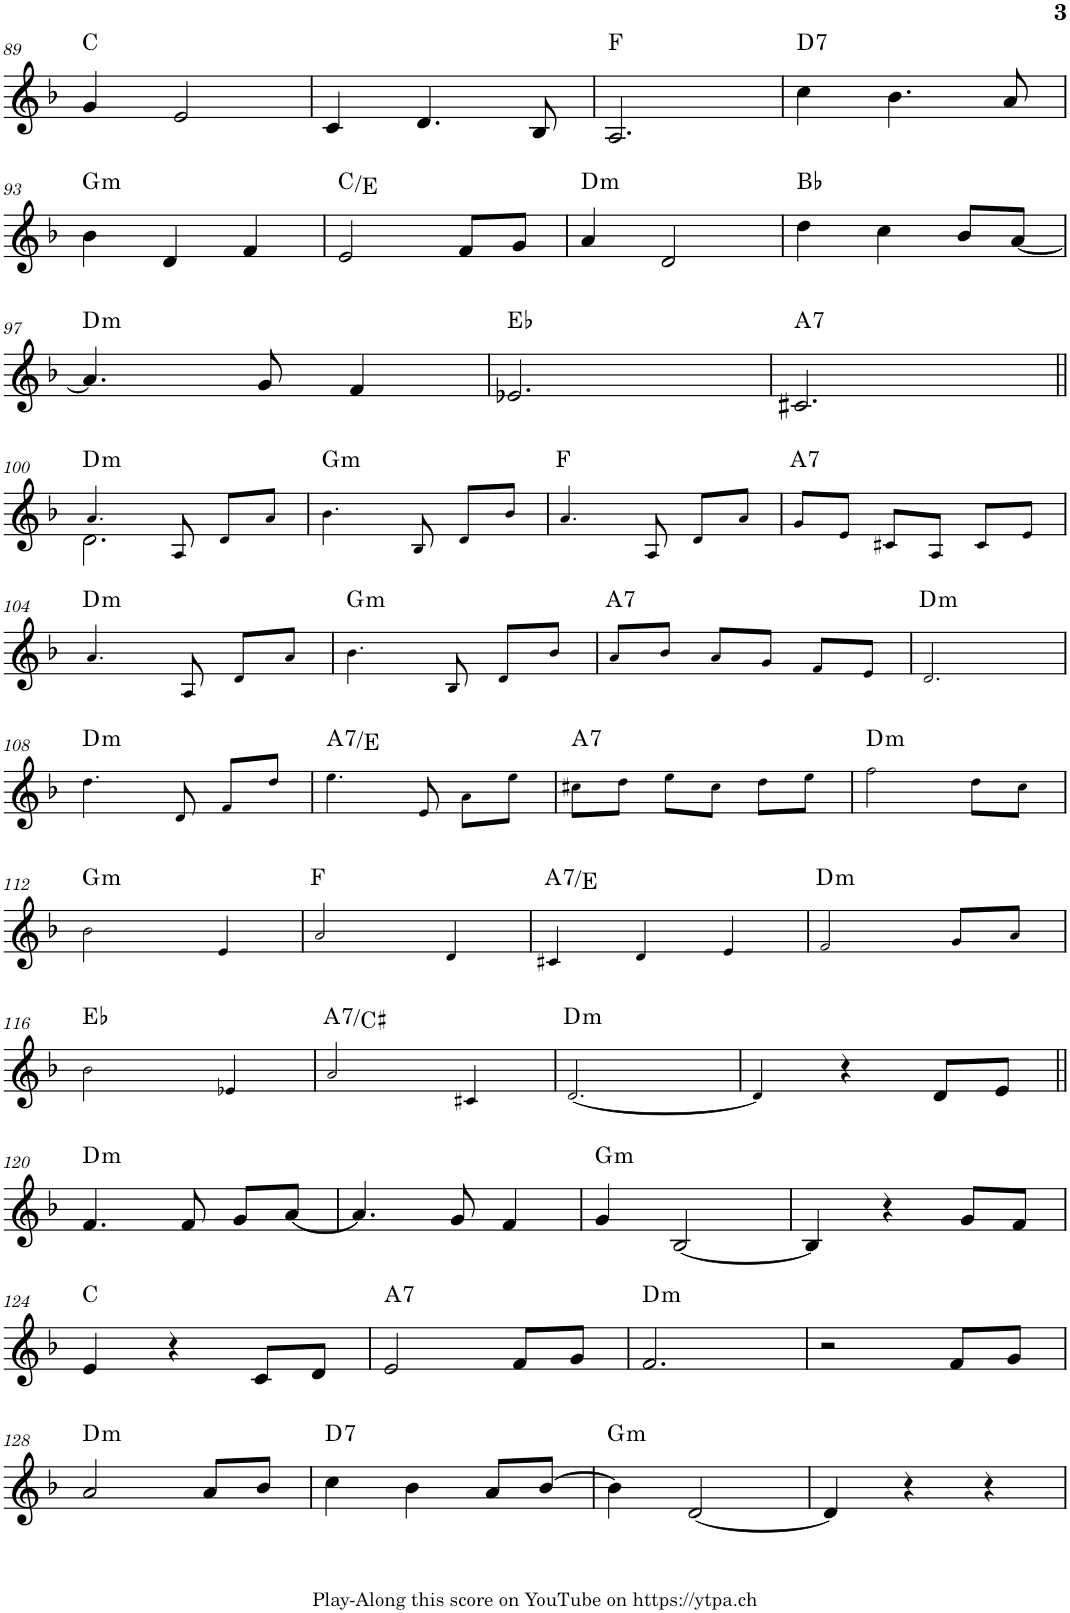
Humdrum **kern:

**kern	**harte
*part1	*part1
*staff1	*
*I"Piano	*
*I'Pno.	*
!!LO:PB:g=z
*clefG2	*
*k[b-]	*
*M3/4	*
=89	=89
4g/	C:maj
2e/	.
=90	=90
4c/	.
4.d/	.
8B-/	.
=91	=91
2.A/	F:maj
=92	=92
!	!LO:H:kt=7
4cc\	D:7
4.b-\	.
8a/	.
!!LO:LB:g=z
=93	=93
!	!LO:H:kt=m
4b-\	G:min
4d/	.
4f/	.
=94	=94
2e/	C:maj/3
8f/L	.
8g/J	.
=95	=95
!	!LO:H:kt=m
4a/	D:min
2d/	.
=96	=96
4dd\	Bb:maj
4cc\	.
8b-/L	.
[8a/J	.
!!LO:LB:g=z
=97	=97
!	!LO:H:kt=m
4.a/]	D:min
8g/	.
4f/	.
=98	=98
2.e-X/	Eb:maj
=99	=99
!	!LO:H:kt=7
2.c#X/	A:7
!!LO:LB:g=z
=100||	=100||
*^	*
!	!	!LO:H:kt=m
4.a!/	2.d\	D:min
8A!/	.	.
8d!/L	.	.
8a!/J	.	.
*v	*v	*
=101	=101
!	!LO:H:kt=m
4.b-!\	G:min
8B-!/	.
8d!/L	.
8b-!/J	.
=102	=102
4.a!/	F:maj
8A!/	.
8d!/L	.
8a!/J	.
=103	=103
!	!LO:H:kt=7
8g!/L	A:7
8e!/J	.
8c#X!/L	.
8A!/J	.
8c#!/L	.
8e!/J	.
!!LO:LB:g=z
=104	=104
!	!LO:H:kt=m
4.a!/	D:min
8A!/	.
8d!/L	.
8a!/J	.
=105	=105
!	!LO:H:kt=m
4.b-!\	G:min
8B-!/	.
8d!/L	.
8b-!/J	.
=106	=106
!	!LO:H:kt=7
8a!/L	A:7
8b-!/J	.
8a!/L	.
8g!/J	.
8f!/L	.
8e!/J	.
=107	=107
!	!LO:H:kt=m
2.d!/	D:min
!!LO:LB:g=z
=108	=108
!	!LO:H:kt=m
4.dd!\	D:min
8d!/	.
8f!/L	.
8dd!/J	.
=109	=109
!	!LO:H:kt=7
4.ee!\	A:7/5
8e!/	.
8a!\L	.
8ee!\J	.
=110	=110
!	!LO:H:kt=7
8cc#X!\L	A:7
8dd!\J	.
8ee!\L	.
8cc#!\J	.
8dd!\L	.
8ee!\J	.
=111	=111
!	!LO:H:kt=m
2ff!\	D:min
8dd!\L	.
8cc!\J	.
!!LO:LB:g=z
=112	=112
!	!LO:H:kt=m
2b-!\	G:min
4e!/	.
=113	=113
2a!/	F:maj
4d!/	.
=114	=114
!	!LO:H:kt=7
4c#X!/	A:7/5
4d!/	.
4e!/	.
=115	=115
!	!LO:H:kt=m
2f!/	D:min
8g!/L	.
8a!/J	.
!!LO:LB:g=z
=116	=116
2b-!\	Eb:maj
4e-X!/	.
=117	=117
!	!LO:H:kt=7
2a!/	A:7/3
4c#X!/	.
=118	=118
!	!LO:H:kt=m
[2.d!/	D:min
=119	=119
4d!/]	.
4r	.
8d/L	.
8e/J	.
!!LO:LB:g=z
=120||	=120||
!	!LO:H:kt=m
4.f/	D:min
8f/	.
8g/L	.
[8a/J	.
=121	=121
4.a/]	.
8g/	.
4f/	.
=122	=122
!	!LO:H:kt=m
4g/	G:min
[2B-/	.
=123	=123
4B-/]	.
4r	.
8g/L	.
8f/J	.
!!LO:LB:g=z
=124	=124
4e/	C:maj
4r	.
8c/L	.
8d/J	.
=125	=125
!	!LO:H:kt=7
2e/	A:7
8f/L	.
8g/J	.
=126	=126
!	!LO:H:kt=m
2.f/	D:min
=127	=127
2r	.
8f/L	.
8g/J	.
!!LO:LB:g=z
=128	=128
!	!LO:H:kt=m
2a/	D:min
8a/L	.
8b-/J	.
=129	=129
!	!LO:H:kt=7
4cc\	D:7
4b-\	.
8a/L	.
[8b-/J	.
=130	=130
!	!LO:H:kt=m
4b-\]	G:min
[2d/	.
=131	=131
4d/]	.
4r	.
4r	.
=	=
*-	*-
